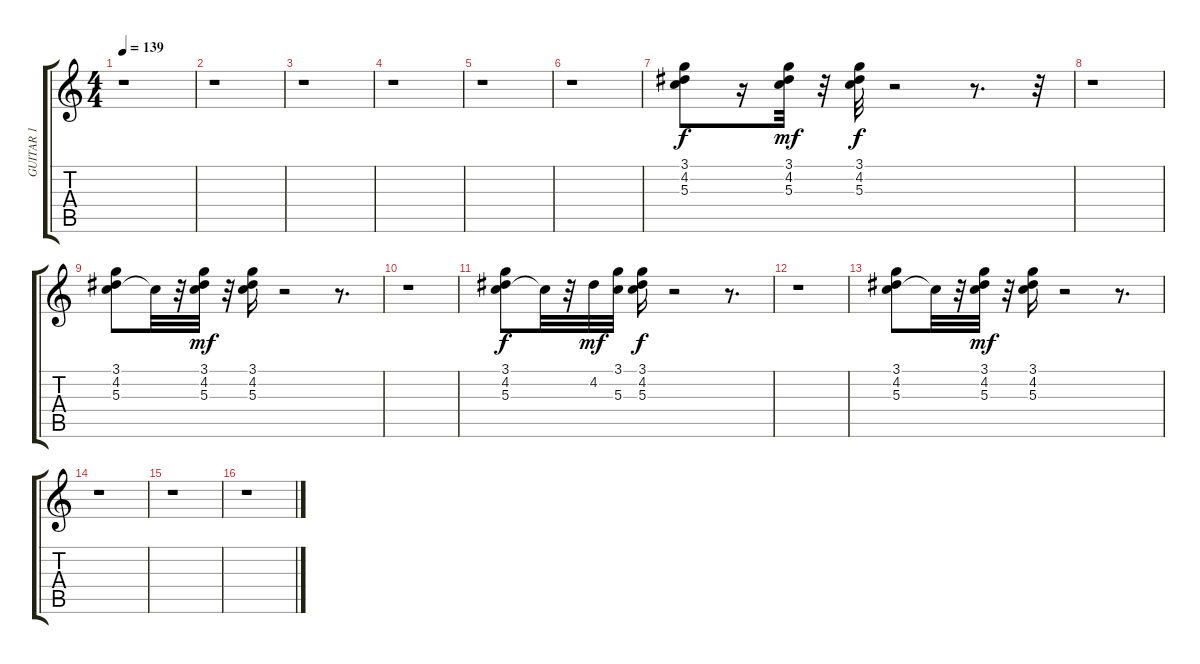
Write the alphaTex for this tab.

\track ("GUITAR 1" "GUITAR 1") {instrument electricguitarclean}
\staff {score tabs}
\tuning (E4 B3 G3 D3 A2 E2) {hide}
\ts (4 4)
\tempo 139
\clef g2
\ks c
r.1{dy f} |
r.1 |
r.1 |
r.1 |
r.1 |
r.1 |
(3.1 4.2 5.3).8{volume 15 instrument electricguitarclean} r.16 (3.1 4.2 5.3).32{dy mf} r.32 (3.1 4.2 5.3).32{dy f} r.2 r.8{d} r.32 |
r.1 |
(3.1 4.2 5.3).8 5.3{t}.32 r.32 (3.1 4.2 5.3).32{dy mf} r.32 (3.1 4.2 5.3).16 r.2 r.8{d} |
r.1 |
(3.1 4.2 5.3).8{dy f} 5.3{t}.32 r.32 4.2.32{dy mf} (3.1 5.3).32 (3.1 4.2 5.3).16{dy f} r.2 r.8{d} |
r.1 |
(3.1 4.2 5.3).8 5.3{t}.32 r.32 (3.1 4.2 5.3).32{dy mf} r.32 (3.1 4.2 5.3).16 r.2 r.8{d} |
r.1 |
r.1 |
r.1
